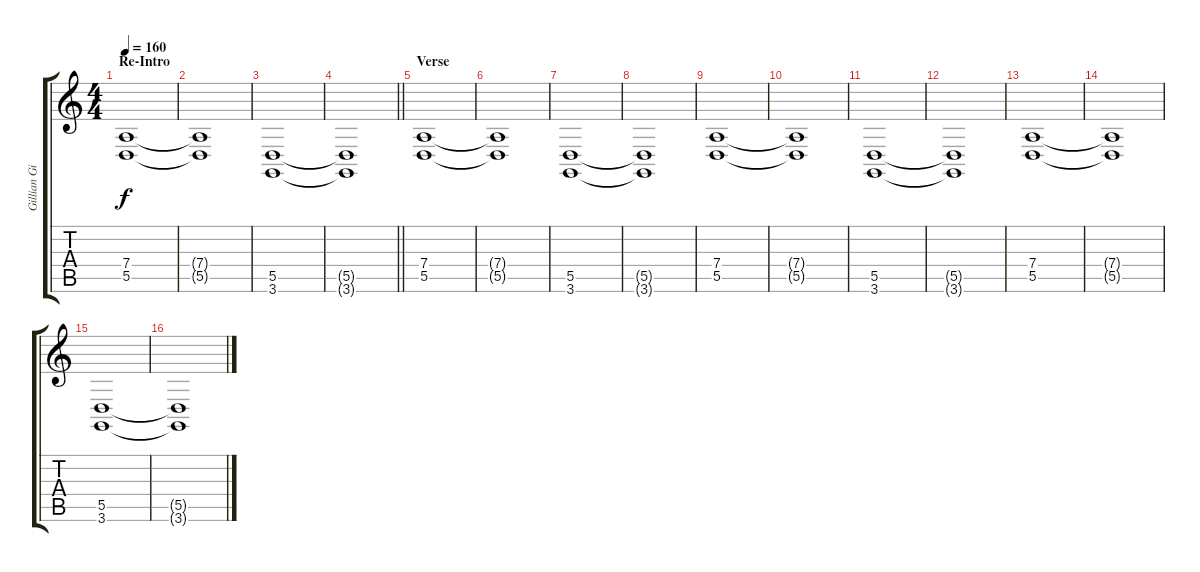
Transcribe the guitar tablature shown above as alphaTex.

\track ("Gillian Gilbert" "Gillian Gi") {instrument synthstrings1}
\staff {score tabs}
\tuning (E4 B3 G3 D3 A2 E2) {hide}
\ts (4 4)
\section ("" "Re-Intro")
\tempo 160
\clef g2
\ks c
(7.4 5.5).1{dy f} |
(7.4{t} 5.5{t}).1 |
(5.5 3.6).1 |
\barLineRight lightlight
(5.5{t} 3.6{t}).1 |
\section ("" "Verse")
(7.4 5.5).1 |
(7.4{t} 5.5{t}).1 |
(5.5 3.6).1 |
(5.5{t} 3.6{t}).1 |
(7.4 5.5).1 |
(7.4{t} 5.5{t}).1 |
(5.5 3.6).1 |
(5.5{t} 3.6{t}).1 |
(7.4 5.5).1 |
(7.4{t} 5.5{t}).1 |
(5.5 3.6).1 |
(5.5{t} 3.6{t}).1
